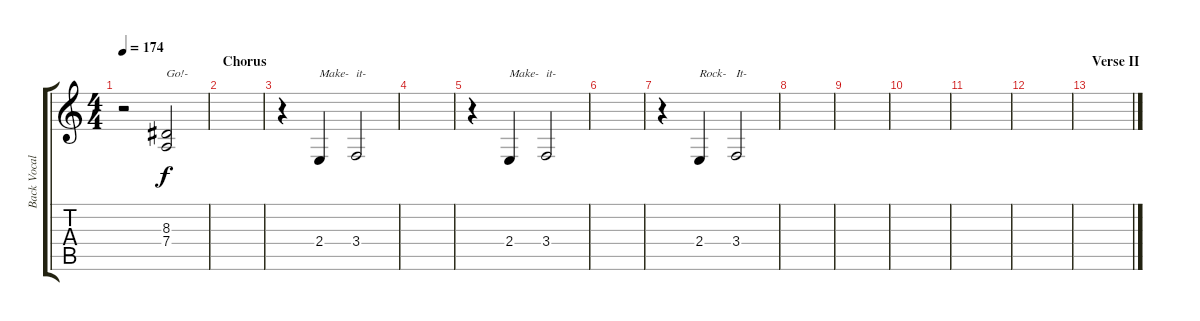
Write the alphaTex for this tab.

\track ("Back Vocals" "Back Vocal") {instrument lead8bassandlead}
\staff {score tabs}
\tuning (E4 B3 G3 D3 A2 E2) {hide}
\ts (4 4)
\tempo 174
\clef g2
\ks c
r.2{dy f} (8.3 7.4).2{txt "Go!-"} |
\section ("" "Chorus")
|
r.4 2.4.4{txt "Make-"} 3.4.2{txt "it-"} |
|
r.4 2.4.4{txt "Make-"} 3.4.2{txt "it-"} |
|
r.4 2.4.4{txt "Rock-"} 3.4.2{txt "It-"} |
|
|
|
|
|
\section ("" "Verse II")
